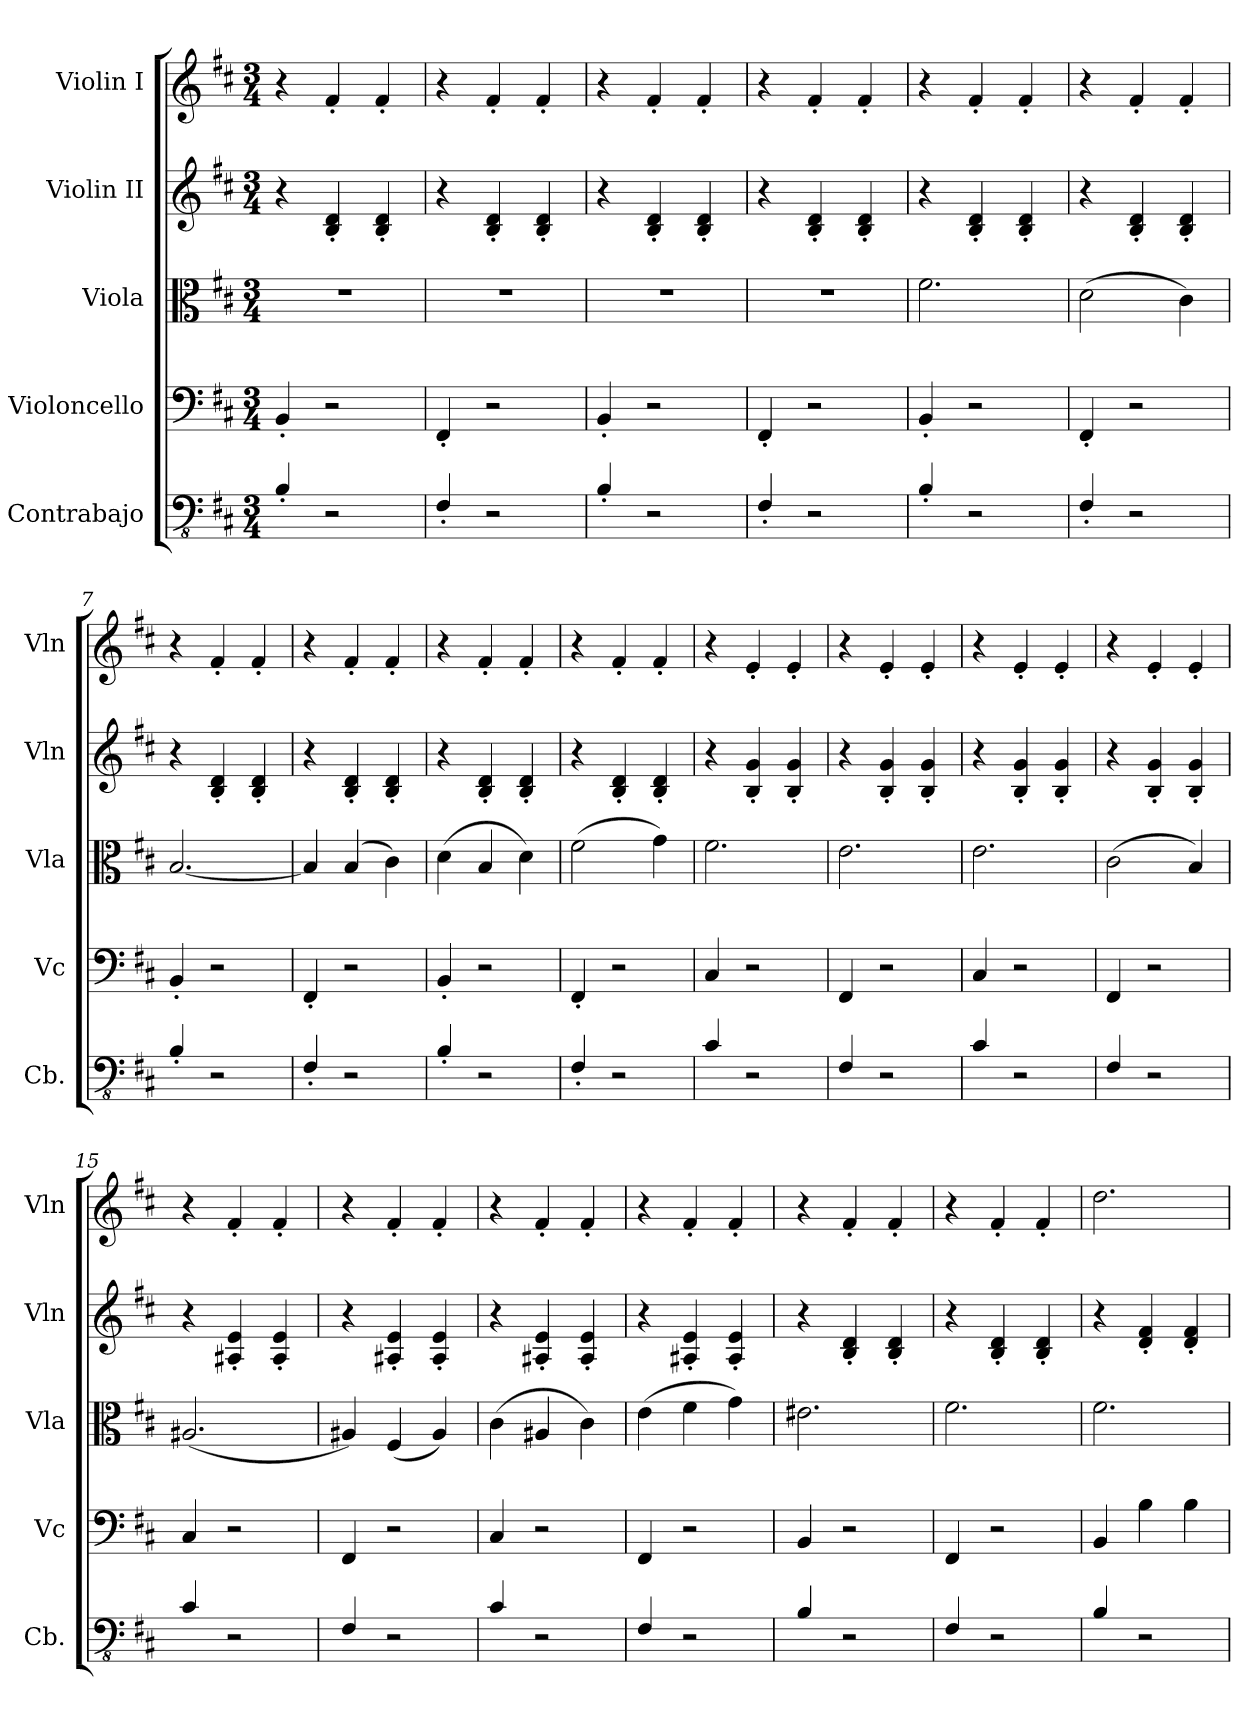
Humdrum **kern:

**kern	**kern	**kern	**kern	**kern
*part5	*part4	*part3	*part2	*part1
*staff5	*staff4	*staff3	*staff2	*staff1
*I"Contrabajo	*I"Violoncello	*I"Viola	*I"Violin II	*I"Violin I
*I'Cb.	*I'Vc	*I'Vla	*I'Vln	*I'Vln
*clefFv4	*clefF4	*clefC3	*clefG2	*clefG2
*ITrd7c12	*	*	*	*
*k[f#c#]	*k[f#c#]	*k[f#c#]	*k[f#c#]	*k[f#c#]
*M3/4	*M3/4	*M3/4	*M3/4	*M3/4
=1	=1	=1	=1	=1
4BBB'/	4BB'/	2.r	4r	4r
*	*	*	*	*MM170
2r	2r	.	4B/' 4d/'	4f#'/
.	.	.	4B/' 4d/'	4f#'/
=2	=2	=2	=2	=2
4FFF#'/	4FF#'/	2.r	4r	4r
2r	2r	.	4B/' 4d/'	4f#'/
.	.	.	4B/' 4d/'	4f#'/
=3	=3	=3	=3	=3
4BBB'/	4BB'/	2.r	4r	4r
2r	2r	.	4B/' 4d/'	4f#'/
.	.	.	4B/' 4d/'	4f#'/
=4	=4	=4	=4	=4
4FFF#'/	4FF#'/	2.r	4r	4r
2r	2r	.	4B/' 4d/'	4f#'/
.	.	.	4B/' 4d/'	4f#'/
=5	=5	=5	=5	=5
4BBB'/	4BB'/	2.f#\	4r	4r
2r	2r	.	4B/' 4d/'	4f#'/
.	.	.	4B/' 4d/'	4f#'/
=6	=6	=6	=6	=6
4FFF#'/	4FF#'/	(2d\	4r	4r
2r	2r	.	4B/' 4d/'	4f#'/
.	.	4c#\)	4B/' 4d/'	4f#'/
=7	=7	=7	=7	=7
4BBB'/	4BB'/	[2.B/	4r	4r
2r	2r	.	4B/' 4d/'	4f#'/
.	.	.	4B/' 4d/'	4f#'/
=8	=8	=8	=8	=8
4FFF#'/	4FF#'/	4B/]	4r	4r
2r	2r	(4B/	4B/' 4d/'	4f#'/
.	.	4c#\)	4B/' 4d/'	4f#'/
!!LO:LB:g=z
=9	=9	=9	=9	=9
4BBB'/	4BB'/	(4d\	4r	4r
2r	2r	4B/	4B/' 4d/'	4f#'/
.	.	4d\)	4B/' 4d/'	4f#'/
=10	=10	=10	=10	=10
4FFF#'/	4FF#'/	(2f#\	4r	4r
2r	2r	.	4B/' 4d/'	4f#'/
.	.	4g\)	4B/' 4d/'	4f#'/
=11	=11	=11	=11	=11
4CC#/	4C#/	2.f#\	4r	4r
2r	2r	.	4B/' 4g/'	4e'/
.	.	.	4B/' 4g/'	4e'/
=12	=12	=12	=12	=12
4FFF#/	4FF#/	2.e\	4r	4r
2r	2r	.	4B/' 4g/'	4e'/
.	.	.	4B/' 4g/'	4e'/
=13	=13	=13	=13	=13
4CC#/	4C#/	2.e\	4r	4r
2r	2r	.	4B/' 4g/'	4e'/
.	.	.	4B/' 4g/'	4e'/
=14	=14	=14	=14	=14
4FFF#/	4FF#/	(2c#\	4r	4r
2r	2r	.	4B/' 4g/'	4e'/
.	.	4B/)	4B/' 4g/'	4e'/
=15	=15	=15	=15	=15
4CC#/	4C#/	(2.A#X/	4r	4r
2r	2r	.	4A#X/' 4e/'	4f#'/
.	.	.	4A#/' 4e/'	4f#'/
=16	=16	=16	=16	=16
4FFF#/	4FF#/	4A#X/)	4r	4r
2r	2r	(4F#/	4A#X/' 4e/'	4f#'/
.	.	4A#/)	4A#/' 4e/'	4f#'/
!!LO:PB:g=z
=17	=17	=17	=17	=17
4CC#/	4C#/	(4c#\	4r	4r
2r	2r	4A#X/	4A#X/' 4e/'	4f#'/
.	.	4c#\)	4A#/' 4e/'	4f#'/
=18	=18	=18	=18	=18
4FFF#/	4FF#/	(4e\	4r	4r
2r	2r	4f#\	4A#X/' 4e/'	4f#'/
.	.	4g\)	4A#/' 4e/'	4f#'/
=19	=19	=19	=19	=19
4BBB/	4BB/	2.e#X\	4r	4r
2r	2r	.	4B/' 4d/'	4f#'/
.	.	.	4B/' 4d/'	4f#'/
=20	=20	=20	=20	=20
4FFF#/	4FF#/	2.f#\	4r	4r
2r	2r	.	4B/' 4d/'	4f#'/
.	.	.	4B/' 4d/'	4f#'/
=21	=21	=21	=21	=21
4BBB/	4BB/	2.f#\	4r	2.dd\
2r	4B\	.	4d/' 4f#/'	.
.	4B\	.	4d/' 4f#/'	.
=	=	=	=	=
*-	*-	*-	*-	*-
